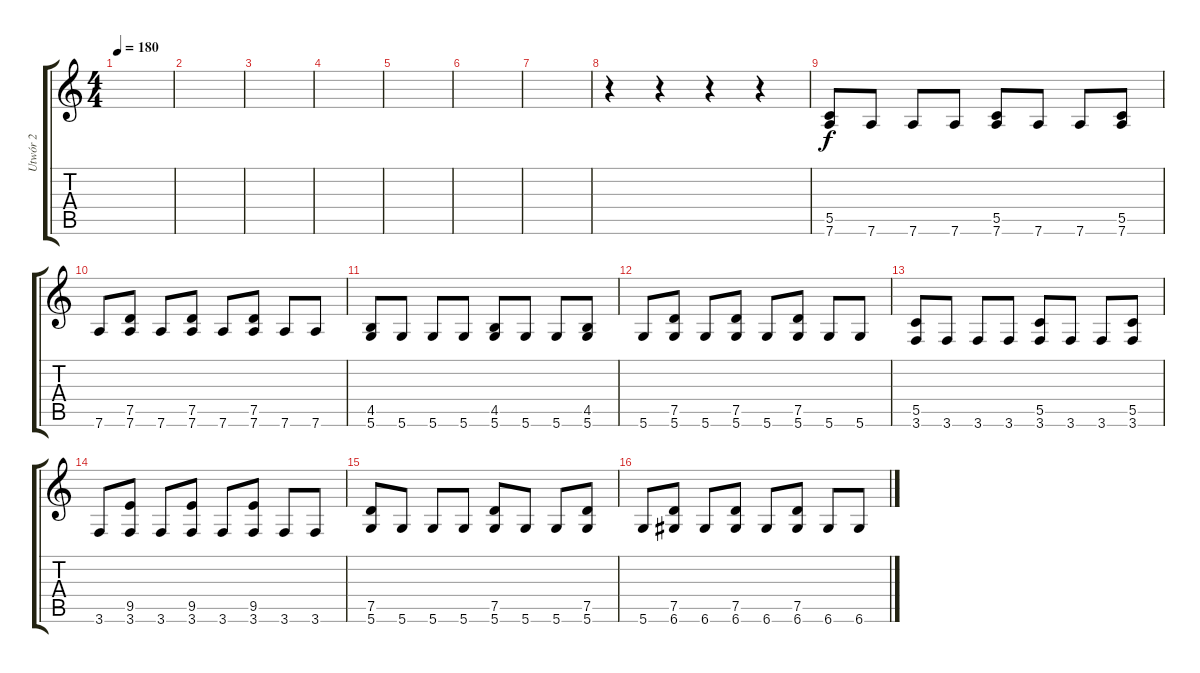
\track ("Utwór 2" "Utwór 2") {instrument distortionguitar}
\staff {score tabs}
\tuning (D4 A3 F3 C3 G2 D2) {hide}
\ts (4 4)
\tempo 180
\clef g2
\ks c
|
|
|
|
|
|
|
r.4 r.4 r.4 r.4 |
(5.5 7.6).8 7.6.8 7.6.8 7.6.8 (5.5 7.6).8 7.6.8 7.6.8 (5.5 7.6).8 |
7.6.8 (7.5 7.6).8 7.6.8 (7.5 7.6).8 7.6.8 (7.5 7.6).8 7.6.8 7.6.8 |
(4.5 5.6).8 5.6.8 5.6.8 5.6.8 (4.5 5.6).8 5.6.8 5.6.8 (4.5 5.6).8 |
5.6.8 (7.5 5.6).8 5.6.8 (7.5 5.6).8 5.6.8 (7.5 5.6).8 5.6.8 5.6.8 |
(5.5 3.6).8 3.6.8 3.6.8 3.6.8 (5.5 3.6).8 3.6.8 3.6.8 (5.5 3.6).8 |
3.6.8 (9.5 3.6).8 3.6.8 (9.5 3.6).8 3.6.8 (9.5 3.6).8 3.6.8 3.6.8 |
(7.5 5.6).8 5.6.8 5.6.8 5.6.8 (7.5 5.6).8 5.6.8 5.6.8 (7.5 5.6).8 |
5.6.8 (7.5 6.6).8 6.6.8 (7.5 6.6).8 6.6.8 (7.5 6.6).8 6.6.8 6.6.8
